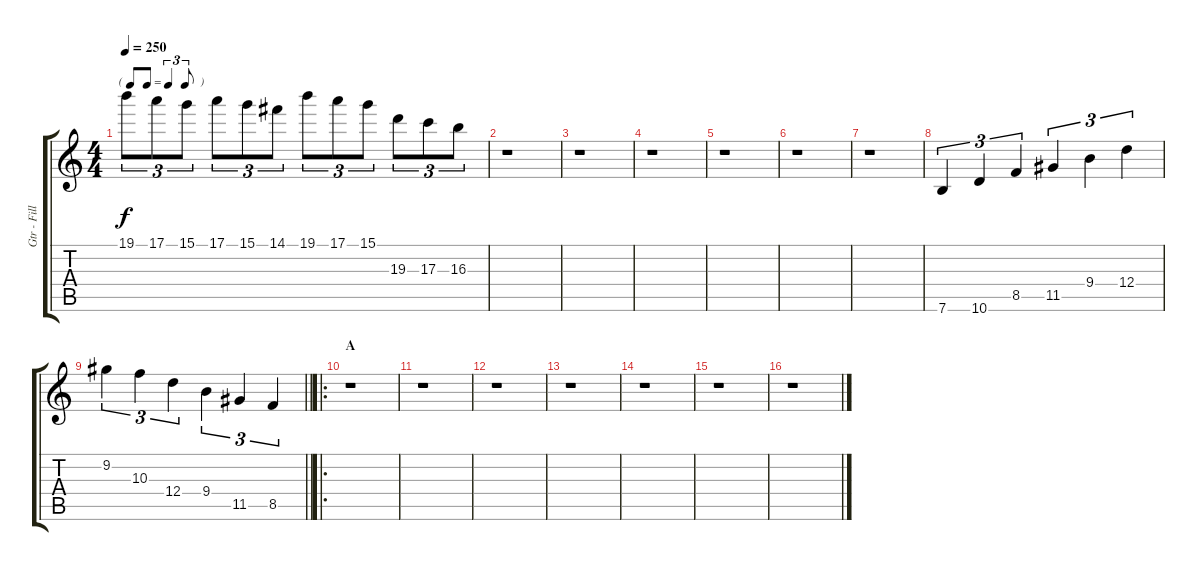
\track ("Gtr - Fills" "Gtr - Fill") {instrument overdrivenguitar}
\staff {score tabs}
\tuning (E4 B3 G3 D3 A2 E2) {hide}
\ts (4 4)
\tf triplet8th
\tempo 250
\clef g2
\ks aminor
19.1.8{tu (3 2) dy f} 17.1.8{tu (3 2)} 15.1.8{tu (3 2)} 17.1.8{tu (3 2)} 15.1.8{tu (3 2)} 14.1.8{tu (3 2)} 19.1.8{tu (3 2)} 17.1.8{tu (3 2)} 15.1.8{tu (3 2)} 19.3.8{tu (3 2)} 17.3.8{tu (3 2)} 16.3.8{tu (3 2)} |
r.1 |
r.1 |
r.1 |
r.1 |
r.1 |
r.1 |
7.6.4{tu (3 2)} 10.6.4{tu (3 2)} 8.5.4{tu (3 2)} 11.5.4{tu (3 2)} 9.4.4{tu (3 2)} 12.4.4{tu (3 2)} |
\barLineRight lightlight
9.2.4{tu (3 2)} 10.3.4{tu (3 2)} 12.4.4{tu (3 2)} 9.4.4{tu (3 2)} 11.5.4{tu (3 2)} 8.5.4{tu (3 2)} |
\ro
\section ("" "A")
r.1 |
r.1 |
r.1 |
r.1 |
r.1 |
r.1 |
r.1
